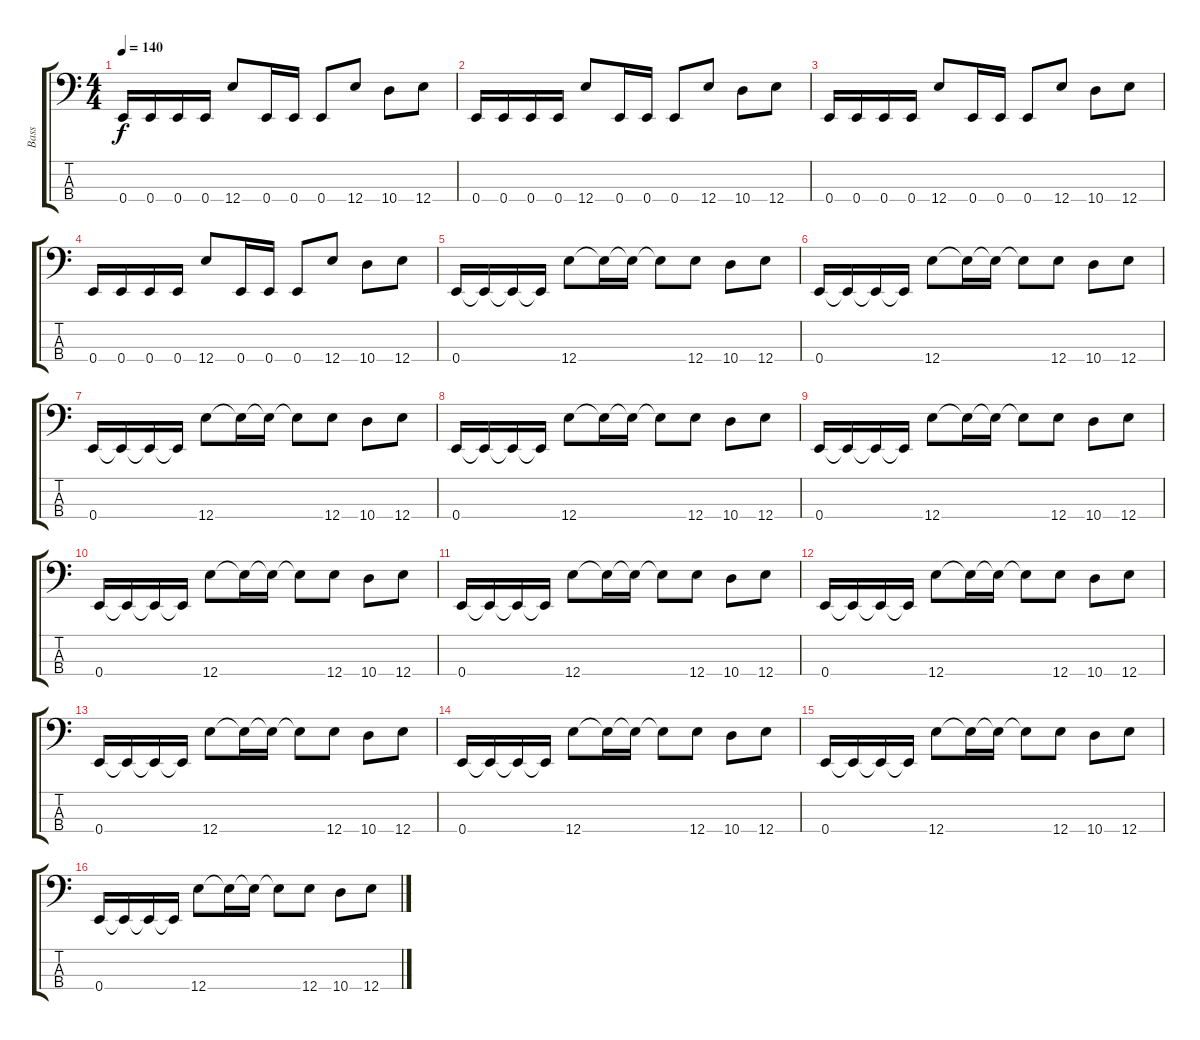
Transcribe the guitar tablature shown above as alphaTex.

\track ("Bass" "Bass") {instrument electricbassfinger}
\staff {score tabs}
\tuning (G2 D2 A1 E1) {hide}
\ts (4 4)
\tempo 140
\clef f4
\ks c
0.4.16{dy f} 0.4.16 0.4.16 0.4.16 12.4.8 0.4.16 0.4.16 0.4.8 12.4.8 10.4.8 12.4.8 |
0.4.16 0.4.16 0.4.16 0.4.16 12.4.8 0.4.16 0.4.16 0.4.8 12.4.8 10.4.8 12.4.8 |
0.4.16 0.4.16 0.4.16 0.4.16 12.4.8 0.4.16 0.4.16 0.4.8 12.4.8 10.4.8 12.4.8 |
0.4.16 0.4.16 0.4.16 0.4.16 12.4.8 0.4.16 0.4.16 0.4.8 12.4.8 10.4.8 12.4.8 |
0.4.16 0.4{t}.16 0.4{t}.16 0.4{t}.16 12.4.8 12.4{t}.16 12.4{t}.16 12.4{t}.8 12.4.8 10.4.8 12.4.8 |
0.4.16 0.4{t}.16 0.4{t}.16 0.4{t}.16 12.4.8 12.4{t}.16 12.4{t}.16 12.4{t}.8 12.4.8 10.4.8 12.4.8 |
0.4.16 0.4{t}.16 0.4{t}.16 0.4{t}.16 12.4.8 12.4{t}.16 12.4{t}.16 12.4{t}.8 12.4.8 10.4.8 12.4.8 |
0.4.16 0.4{t}.16 0.4{t}.16 0.4{t}.16 12.4.8 12.4{t}.16 12.4{t}.16 12.4{t}.8 12.4.8 10.4.8 12.4.8 |
0.4.16 0.4{t}.16 0.4{t}.16 0.4{t}.16 12.4.8 12.4{t}.16 12.4{t}.16 12.4{t}.8 12.4.8 10.4.8 12.4.8 |
0.4.16 0.4{t}.16 0.4{t}.16 0.4{t}.16 12.4.8 12.4{t}.16 12.4{t}.16 12.4{t}.8 12.4.8 10.4.8 12.4.8 |
0.4.16 0.4{t}.16 0.4{t}.16 0.4{t}.16 12.4.8 12.4{t}.16 12.4{t}.16 12.4{t}.8 12.4.8 10.4.8 12.4.8 |
0.4.16 0.4{t}.16 0.4{t}.16 0.4{t}.16 12.4.8 12.4{t}.16 12.4{t}.16 12.4{t}.8 12.4.8 10.4.8 12.4.8 |
0.4.16 0.4{t}.16 0.4{t}.16 0.4{t}.16 12.4.8 12.4{t}.16 12.4{t}.16 12.4{t}.8 12.4.8 10.4.8 12.4.8 |
0.4.16 0.4{t}.16 0.4{t}.16 0.4{t}.16 12.4.8 12.4{t}.16 12.4{t}.16 12.4{t}.8 12.4.8 10.4.8 12.4.8 |
0.4.16 0.4{t}.16 0.4{t}.16 0.4{t}.16 12.4.8 12.4{t}.16 12.4{t}.16 12.4{t}.8 12.4.8 10.4.8 12.4.8 |
0.4.16 0.4{t}.16 0.4{t}.16 0.4{t}.16 12.4.8 12.4{t}.16 12.4{t}.16 12.4{t}.8 12.4.8 10.4.8 12.4.8
